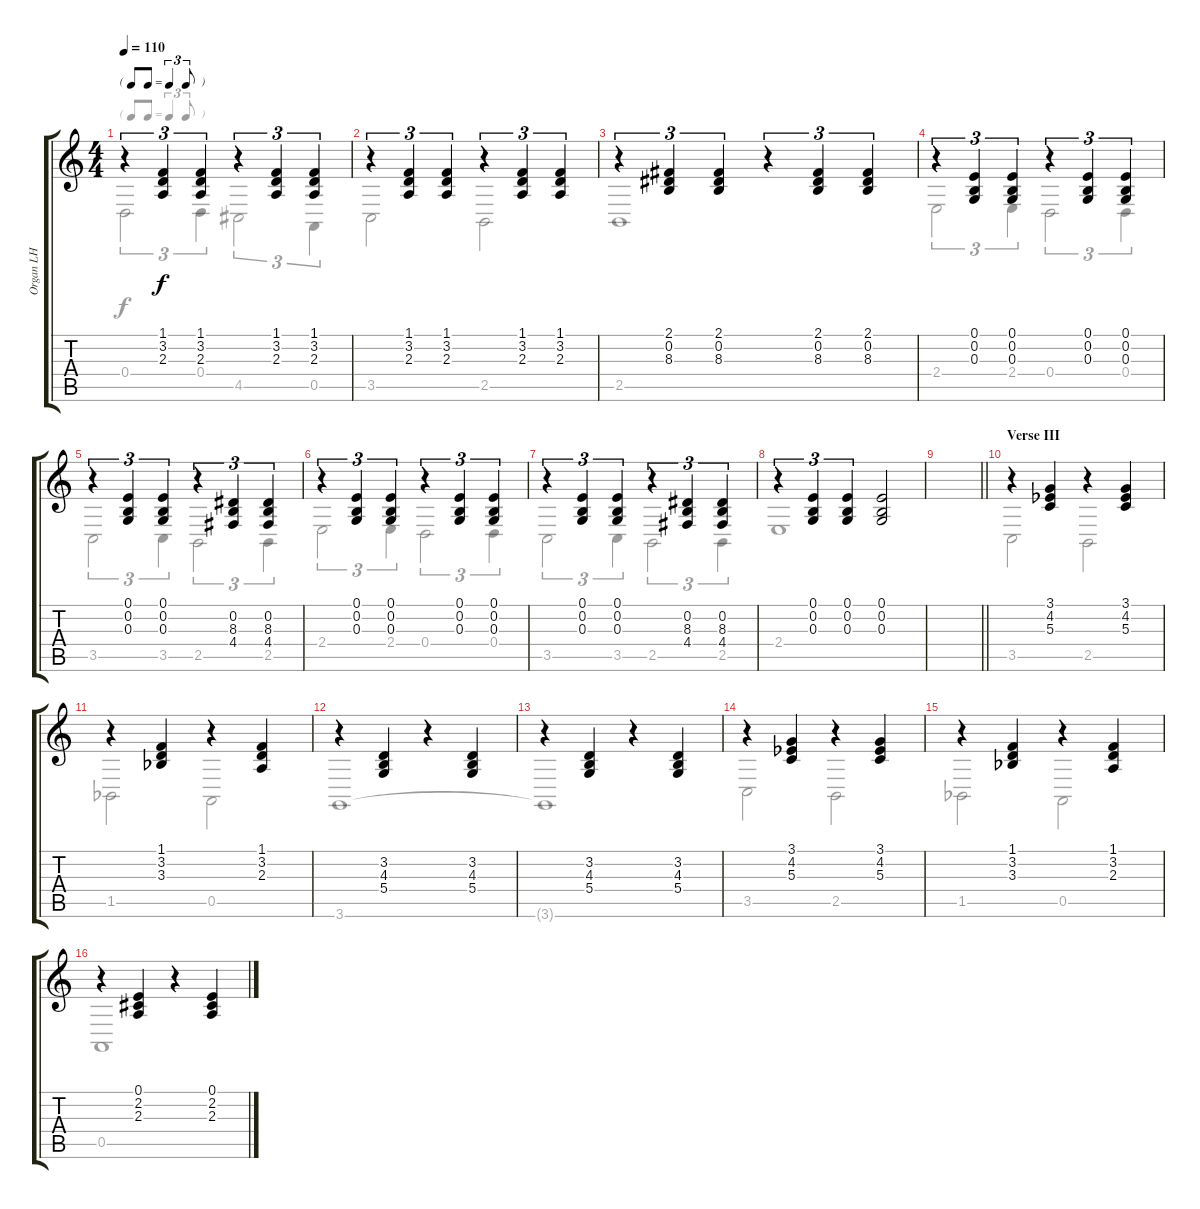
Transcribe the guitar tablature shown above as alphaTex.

\track ("Organ LH" "Organ LH") {instrument drawbarorgan}
\staff {score tabs}
\tuning (E4 B3 G3 D3 A2 E2) {hide}
\voice
\ts (4 4)
\tf triplet8th
\tempo 110
\clef g2
\ks c
r.4{tu (3 2) dy f} (1.1 3.2 2.3).4{tu (3 2)} (1.1 3.2 2.3).4{tu (3 2)} r.4{tu (3 2)} (1.1 3.2 2.3).4{tu (3 2)} (1.1 3.2 2.3).4{tu (3 2)} |
r.4{tu (3 2)} (1.1 3.2 2.3).4{tu (3 2)} (1.1 3.2 2.3).4{tu (3 2)} r.4{tu (3 2)} (1.1 3.2 2.3).4{tu (3 2)} (1.1 3.2 2.3).4{tu (3 2)} |
r.4{tu (3 2)} (2.1 0.2 8.3).4{tu (3 2)} (2.1 0.2 8.3).4{tu (3 2)} r.4{tu (3 2)} (2.1 0.2 8.3).4{tu (3 2)} (2.1 0.2 8.3).4{tu (3 2)} |
r.4{tu (3 2)} (0.1 0.2 0.3).4{tu (3 2)} (0.1 0.2 0.3).4{tu (3 2)} r.4{tu (3 2)} (0.1 0.2 0.3).4{tu (3 2)} (0.1 0.2 0.3).4{tu (3 2)} |
r.4{tu (3 2)} (0.1 0.2 0.3).4{tu (3 2)} (0.1 0.2 0.3).4{tu (3 2)} r.4{tu (3 2)} (0.2 8.3 4.4).4{tu (3 2)} (0.2 8.3 4.4).4{tu (3 2)} |
r.4{tu (3 2)} (0.1 0.2 0.3).4{tu (3 2)} (0.1 0.2 0.3).4{tu (3 2)} r.4{tu (3 2)} (0.1 0.2 0.3).4{tu (3 2)} (0.1 0.2 0.3).4{tu (3 2)} |
r.4{tu (3 2)} (0.1 0.2 0.3).4{tu (3 2)} (0.1 0.2 0.3).4{tu (3 2)} r.4{tu (3 2)} (0.2 8.3 4.4).4{tu (3 2)} (0.2 8.3 4.4).4{tu (3 2)} |
r.4{tu (3 2)} (0.1 0.2 0.3).4{tu (3 2)} (0.1 0.2 0.3).4{tu (3 2)} (0.1 0.2 0.3).2 |
\barLineRight lightlight
|
\section ("" "Verse III")
r.4 (3.1 4.2{acc b} 5.3).4 r.4 (3.1 4.2{acc b} 5.3).4 |
r.4 (1.1 3.2 3.3{acc b}).4 r.4 (1.1 3.2 2.3).4 |
r.4 (3.2 4.3 5.4).4 r.4 (3.2 4.3 5.4).4 |
r.4 (3.2 4.3 5.4).4 r.4 (3.2 4.3 5.4).4 |
r.4 (3.1 4.2{acc b} 5.3).4 r.4 (3.1 4.2{acc b} 5.3).4 |
r.4 (1.1 3.2 3.3{acc b}).4 r.4 (1.1 3.2 2.3).4 |
r.4 (0.1 2.2 2.3).4 r.4 (0.1 2.2 2.3).4
\voice
\clef g2
\ottava regular
\simile none
\ks c
0.4.2{tu (3 2) dy f} 0.4.4{tu (3 2)} 4.5.2{tu (3 2)} 0.5.4{tu (3 2)} |
3.5.2 2.5.2 |
2.5.1 |
2.4.2{tu (3 2)} 2.4.4{tu (3 2)} 0.4.2{tu (3 2)} 0.4.4{tu (3 2)} |
3.5.2{tu (3 2)} 3.5.4{tu (3 2)} 2.5.2{tu (3 2)} 2.5.4{tu (3 2)} |
2.4.2{tu (3 2)} 2.4.4{tu (3 2)} 0.4.2{tu (3 2)} 0.4.4{tu (3 2)} |
3.5.2{tu (3 2)} 3.5.4{tu (3 2)} 2.5.2{tu (3 2)} 2.5.4{tu (3 2)} |
2.4.1 |
\barLineRight lightlight
|
3.5.2 2.5.2 |
1.5{acc b}.2 0.5.2 |
3.6.1 |
3.6{t}.1 |
3.5.2 2.5.2 |
1.5{acc b}.2 0.5.2 |
0.5.1
